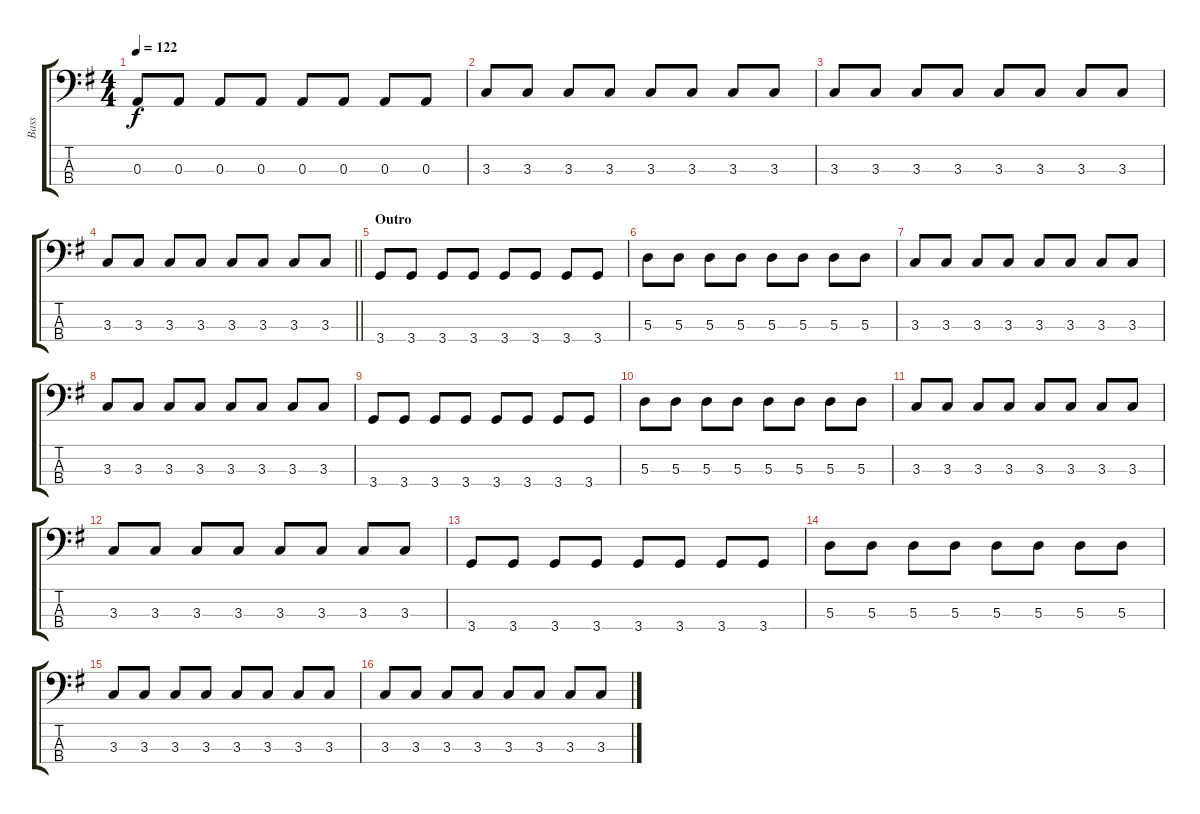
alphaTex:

\track ("Bass" "Bass") {instrument electricbassfinger}
\staff {score tabs}
\tuning (G2 D2 A1 E1) {hide}
\ts (4 4)
\tempo 122
\clef f4
\ks g
0.3.8{dy f} 0.3.8 0.3.8 0.3.8 0.3.8 0.3.8 0.3.8 0.3.8 |
3.3.8 3.3.8 3.3.8 3.3.8 3.3.8 3.3.8 3.3.8 3.3.8 |
3.3.8 3.3.8 3.3.8 3.3.8 3.3.8 3.3.8 3.3.8 3.3.8 |
\barLineRight lightlight
3.3.8 3.3.8 3.3.8 3.3.8 3.3.8 3.3.8 3.3.8 3.3.8 |
\section ("" "Outro")
3.4.8 3.4.8 3.4.8 3.4.8 3.4.8 3.4.8 3.4.8 3.4.8 |
5.3.8 5.3.8 5.3.8 5.3.8 5.3.8 5.3.8 5.3.8 5.3.8 |
3.3.8 3.3.8 3.3.8 3.3.8 3.3.8 3.3.8 3.3.8 3.3.8 |
3.3.8 3.3.8 3.3.8 3.3.8 3.3.8 3.3.8 3.3.8 3.3.8 |
3.4.8 3.4.8 3.4.8 3.4.8 3.4.8 3.4.8 3.4.8 3.4.8 |
5.3.8 5.3.8 5.3.8 5.3.8 5.3.8 5.3.8 5.3.8 5.3.8 |
3.3.8 3.3.8 3.3.8 3.3.8 3.3.8 3.3.8 3.3.8 3.3.8 |
3.3.8 3.3.8 3.3.8 3.3.8 3.3.8 3.3.8 3.3.8 3.3.8 |
3.4.8 3.4.8 3.4.8 3.4.8 3.4.8 3.4.8 3.4.8 3.4.8 |
5.3.8 5.3.8 5.3.8 5.3.8 5.3.8 5.3.8 5.3.8 5.3.8 |
3.3.8 3.3.8 3.3.8 3.3.8 3.3.8 3.3.8 3.3.8 3.3.8 |
3.3.8 3.3.8 3.3.8 3.3.8 3.3.8 3.3.8 3.3.8 3.3.8
